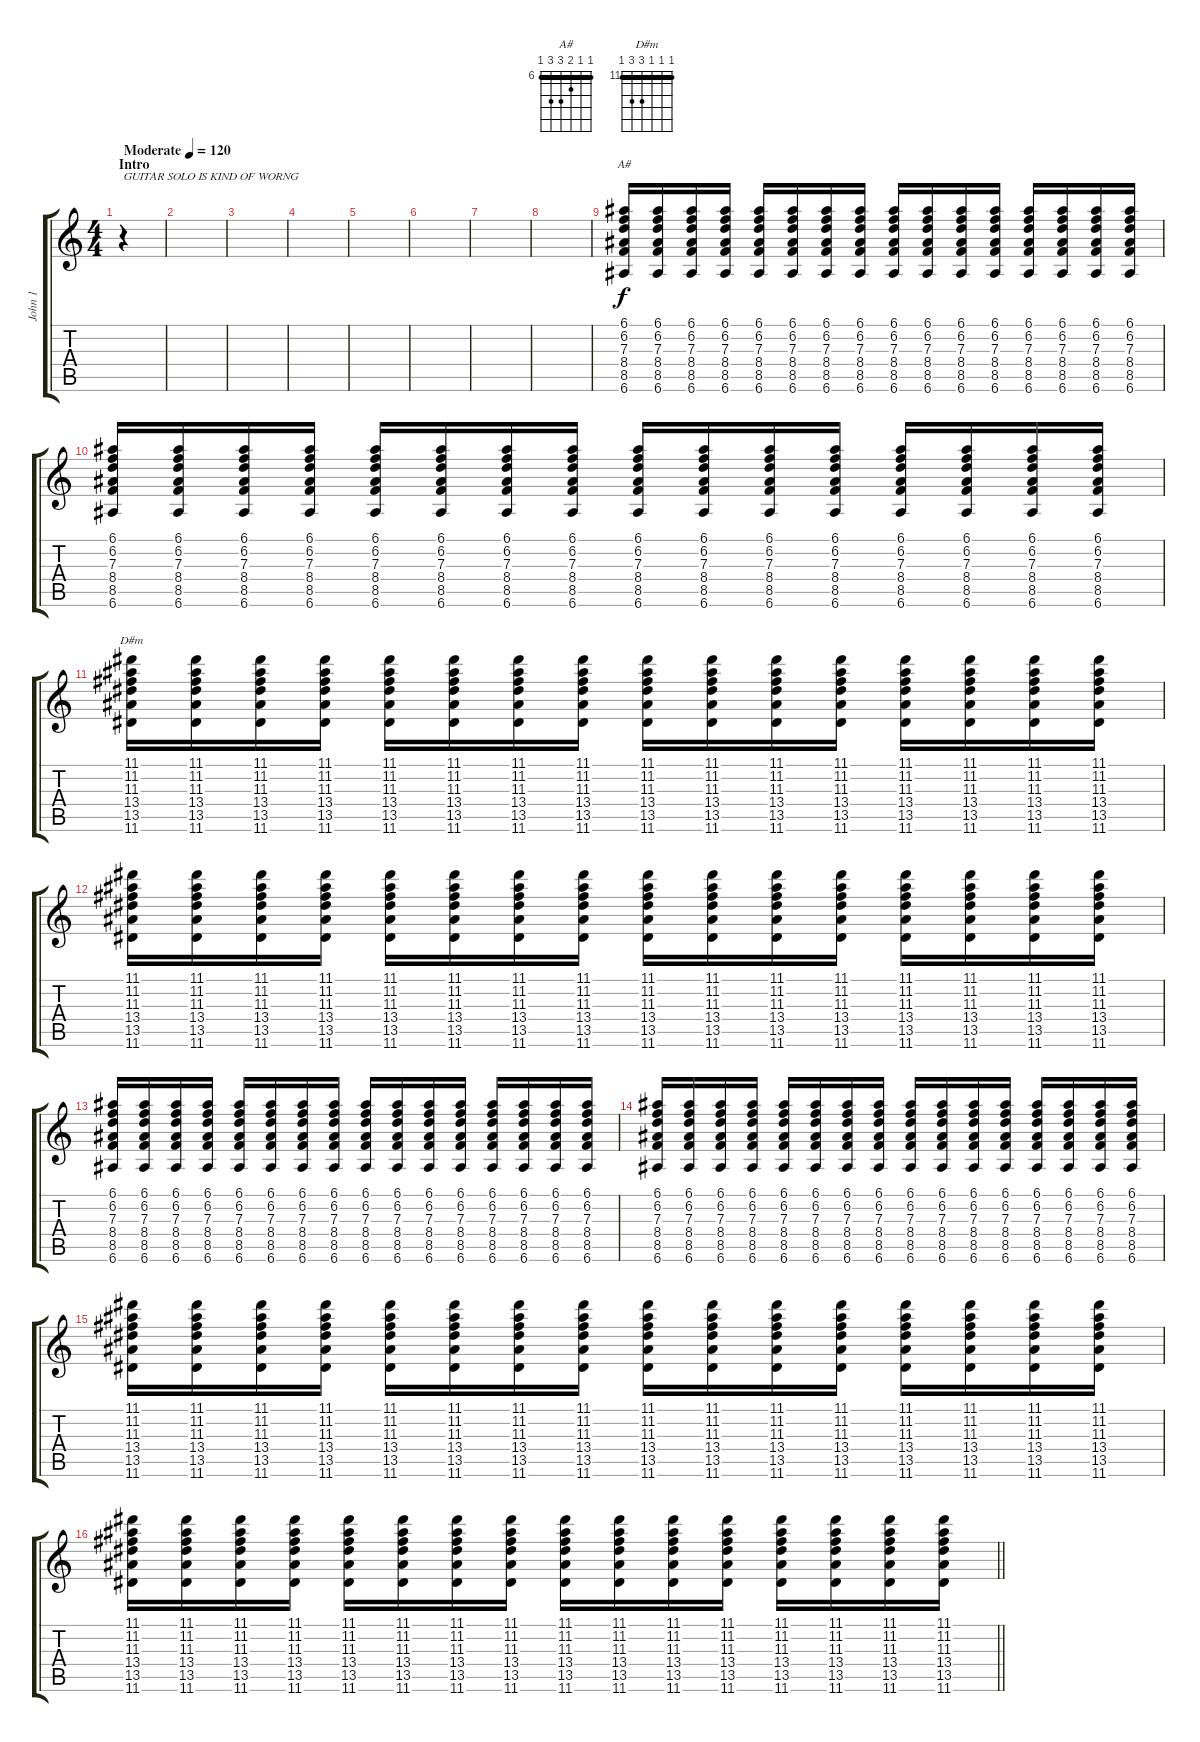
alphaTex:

\track ("John 1" "John 1") {instrument overdrivenguitar}
\staff {score tabs}
\tuning (E4 B3 G3 D3 A2 E2) {hide}
\chord ("A#" 6 6 7 8 8 6) {firstfret 6 barre 6}
\chord ("D#m" 11 11 11 13 13 11) {firstfret 11 barre 11}
\ts (4 4)
\section ("" "Intro")
\tempo (120 "Moderate")
\clef g2
\ks c
r.4{txt "GUITAR SOLO IS KIND OF WORNG" dy f instrument overdrivenguitar} |
|
|
|
|
|
|
|
(6.1 6.2 7.3 8.4 8.5 6.6).16{ch "A#"} (6.1 6.2 7.3 8.4 8.5 6.6).16 (6.1 6.2 7.3 8.4 8.5 6.6).16 (6.1 6.2 7.3 8.4 8.5 6.6).16 (6.1 6.2 7.3 8.4 8.5 6.6).16 (6.1 6.2 7.3 8.4 8.5 6.6).16 (6.1 6.2 7.3 8.4 8.5 6.6).16 (6.1 6.2 7.3 8.4 8.5 6.6).16 (6.1 6.2 7.3 8.4 8.5 6.6).16 (6.1 6.2 7.3 8.4 8.5 6.6).16 (6.1 6.2 7.3 8.4 8.5 6.6).16 (6.1 6.2 7.3 8.4 8.5 6.6).16 (6.1 6.2 7.3 8.4 8.5 6.6).16 (6.1 6.2 7.3 8.4 8.5 6.6).16 (6.1 6.2 7.3 8.4 8.5 6.6).16 (6.1 6.2 7.3 8.4 8.5 6.6).16 |
(6.1 6.2 7.3 8.4 8.5 6.6).16 (6.1 6.2 7.3 8.4 8.5 6.6).16 (6.1 6.2 7.3 8.4 8.5 6.6).16 (6.1 6.2 7.3 8.4 8.5 6.6).16 (6.1 6.2 7.3 8.4 8.5 6.6).16 (6.1 6.2 7.3 8.4 8.5 6.6).16 (6.1 6.2 7.3 8.4 8.5 6.6).16 (6.1 6.2 7.3 8.4 8.5 6.6).16 (6.1 6.2 7.3 8.4 8.5 6.6).16 (6.1 6.2 7.3 8.4 8.5 6.6).16 (6.1 6.2 7.3 8.4 8.5 6.6).16 (6.1 6.2 7.3 8.4 8.5 6.6).16 (6.1 6.2 7.3 8.4 8.5 6.6).16 (6.1 6.2 7.3 8.4 8.5 6.6).16 (6.1 6.2 7.3 8.4 8.5 6.6).16 (6.1 6.2 7.3 8.4 8.5 6.6).16 |
(11.1 11.2 11.3 13.4 13.5 11.6).16{ch "D#m"} (11.1 11.2 11.3 13.4 13.5 11.6).16 (11.1 11.2 11.3 13.4 13.5 11.6).16 (11.1 11.2 11.3 13.4 13.5 11.6).16 (11.1 11.2 11.3 13.4 13.5 11.6).16 (11.1 11.2 11.3 13.4 13.5 11.6).16 (11.1 11.2 11.3 13.4 13.5 11.6).16 (11.1 11.2 11.3 13.4 13.5 11.6).16 (11.1 11.2 11.3 13.4 13.5 11.6).16 (11.1 11.2 11.3 13.4 13.5 11.6).16 (11.1 11.2 11.3 13.4 13.5 11.6).16 (11.1 11.2 11.3 13.4 13.5 11.6).16 (11.1 11.2 11.3 13.4 13.5 11.6).16 (11.1 11.2 11.3 13.4 13.5 11.6).16 (11.1 11.2 11.3 13.4 13.5 11.6).16 (11.1 11.2 11.3 13.4 13.5 11.6).16 |
(11.1 11.2 11.3 13.4 13.5 11.6).16 (11.1 11.2 11.3 13.4 13.5 11.6).16 (11.1 11.2 11.3 13.4 13.5 11.6).16 (11.1 11.2 11.3 13.4 13.5 11.6).16 (11.1 11.2 11.3 13.4 13.5 11.6).16 (11.1 11.2 11.3 13.4 13.5 11.6).16 (11.1 11.2 11.3 13.4 13.5 11.6).16 (11.1 11.2 11.3 13.4 13.5 11.6).16 (11.1 11.2 11.3 13.4 13.5 11.6).16 (11.1 11.2 11.3 13.4 13.5 11.6).16 (11.1 11.2 11.3 13.4 13.5 11.6).16 (11.1 11.2 11.3 13.4 13.5 11.6).16 (11.1 11.2 11.3 13.4 13.5 11.6).16 (11.1 11.2 11.3 13.4 13.5 11.6).16 (11.1 11.2 11.3 13.4 13.5 11.6).16 (11.1 11.2 11.3 13.4 13.5 11.6).16 |
(6.1 6.2 7.3 8.4 8.5 6.6).16 (6.1 6.2 7.3 8.4 8.5 6.6).16 (6.1 6.2 7.3 8.4 8.5 6.6).16 (6.1 6.2 7.3 8.4 8.5 6.6).16 (6.1 6.2 7.3 8.4 8.5 6.6).16 (6.1 6.2 7.3 8.4 8.5 6.6).16 (6.1 6.2 7.3 8.4 8.5 6.6).16 (6.1 6.2 7.3 8.4 8.5 6.6).16 (6.1 6.2 7.3 8.4 8.5 6.6).16 (6.1 6.2 7.3 8.4 8.5 6.6).16 (6.1 6.2 7.3 8.4 8.5 6.6).16 (6.1 6.2 7.3 8.4 8.5 6.6).16 (6.1 6.2 7.3 8.4 8.5 6.6).16 (6.1 6.2 7.3 8.4 8.5 6.6).16 (6.1 6.2 7.3 8.4 8.5 6.6).16 (6.1 6.2 7.3 8.4 8.5 6.6).16 |
(6.1 6.2 7.3 8.4 8.5 6.6).16 (6.1 6.2 7.3 8.4 8.5 6.6).16 (6.1 6.2 7.3 8.4 8.5 6.6).16 (6.1 6.2 7.3 8.4 8.5 6.6).16 (6.1 6.2 7.3 8.4 8.5 6.6).16 (6.1 6.2 7.3 8.4 8.5 6.6).16 (6.1 6.2 7.3 8.4 8.5 6.6).16 (6.1 6.2 7.3 8.4 8.5 6.6).16 (6.1 6.2 7.3 8.4 8.5 6.6).16 (6.1 6.2 7.3 8.4 8.5 6.6).16 (6.1 6.2 7.3 8.4 8.5 6.6).16 (6.1 6.2 7.3 8.4 8.5 6.6).16 (6.1 6.2 7.3 8.4 8.5 6.6).16 (6.1 6.2 7.3 8.4 8.5 6.6).16 (6.1 6.2 7.3 8.4 8.5 6.6).16 (6.1 6.2 7.3 8.4 8.5 6.6).16 |
(11.1 11.2 11.3 13.4 13.5 11.6).16 (11.1 11.2 11.3 13.4 13.5 11.6).16 (11.1 11.2 11.3 13.4 13.5 11.6).16 (11.1 11.2 11.3 13.4 13.5 11.6).16 (11.1 11.2 11.3 13.4 13.5 11.6).16 (11.1 11.2 11.3 13.4 13.5 11.6).16 (11.1 11.2 11.3 13.4 13.5 11.6).16 (11.1 11.2 11.3 13.4 13.5 11.6).16 (11.1 11.2 11.3 13.4 13.5 11.6).16 (11.1 11.2 11.3 13.4 13.5 11.6).16 (11.1 11.2 11.3 13.4 13.5 11.6).16 (11.1 11.2 11.3 13.4 13.5 11.6).16 (11.1 11.2 11.3 13.4 13.5 11.6).16 (11.1 11.2 11.3 13.4 13.5 11.6).16 (11.1 11.2 11.3 13.4 13.5 11.6).16 (11.1 11.2 11.3 13.4 13.5 11.6).16 |
\barLineRight lightlight
(11.1 11.2 11.3 13.4 13.5 11.6).16 (11.1 11.2 11.3 13.4 13.5 11.6).16 (11.1 11.2 11.3 13.4 13.5 11.6).16 (11.1 11.2 11.3 13.4 13.5 11.6).16 (11.1 11.2 11.3 13.4 13.5 11.6).16 (11.1 11.2 11.3 13.4 13.5 11.6).16 (11.1 11.2 11.3 13.4 13.5 11.6).16 (11.1 11.2 11.3 13.4 13.5 11.6).16 (11.1 11.2 11.3 13.4 13.5 11.6).16 (11.1 11.2 11.3 13.4 13.5 11.6).16 (11.1 11.2 11.3 13.4 13.5 11.6).16 (11.1 11.2 11.3 13.4 13.5 11.6).16 (11.1 11.2 11.3 13.4 13.5 11.6).16 (11.1 11.2 11.3 13.4 13.5 11.6).16 (11.1 11.2 11.3 13.4 13.5 11.6).16 (11.1 11.2 11.3 13.4 13.5 11.6).16
